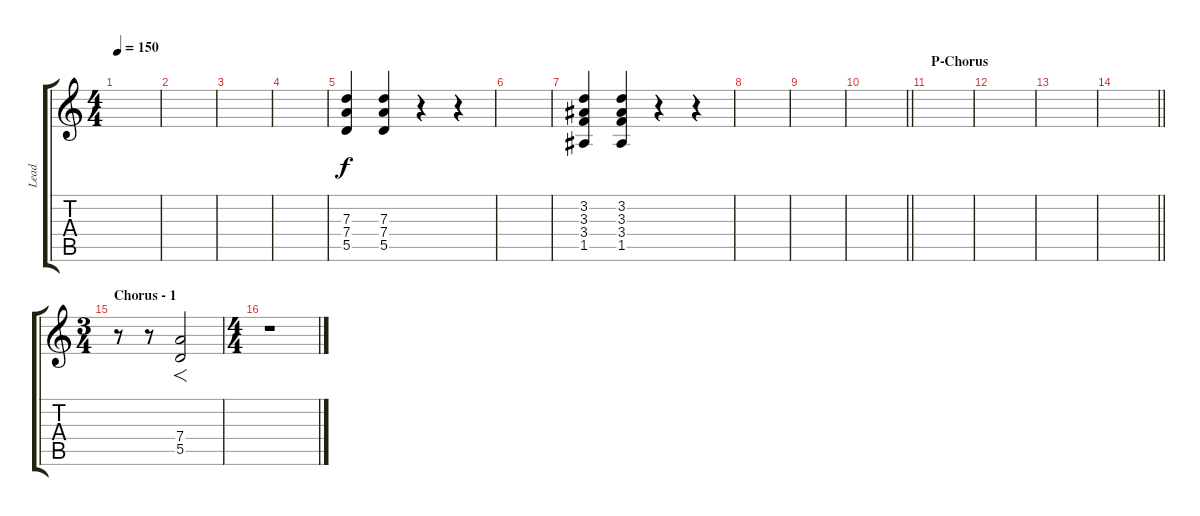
\track ("Lead" "Lead") {instrument distortionguitar}
\staff {score tabs}
\tuning (E4 B3 G3 D3 A2 E2) {hide}
\ts (4 4)
\tempo 150
\clef g2
\ks c
|
|
|
|
(7.3 7.4 5.5).4 (7.3 7.4 5.5).4 r.4 r.4 |
|
(3.2 3.3 3.4 1.5).4 (3.2 3.3 3.4 1.5).4 r.4 r.4 |
|
|
\barLineRight lightlight
|
\section ("" "P-Chorus")
|
|
|
\barLineRight lightlight
|
\ts (3 4)
\section ("" "Chorus - 1")
r.8 r.8 (7.4 5.5).2{f dy f balance 12} |
\ts (4 4)
r.1{balance 8}
